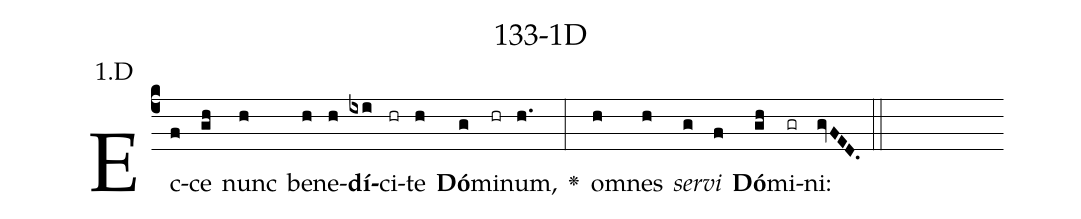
name: 133-1D;
annotation: 1.D;
%%
(c4)Ec(f)ce(gh) nunc(h) be(h)ne(h)<b>dí</b>(ixi)ci(hr)te(h) <b>Dó</b>(g)mi(hr)num,(h.) <v>\greheightstar</v>(:) om(h)nes(h) <i>ser</i>(g)<i>vi</i>(f) <b>Dó</b>(gh)mi(gr)ni:(gvFED.) (::)


%E(h) u(h) o(g) u(f) a(gh) e.(gvFED.) (::)
